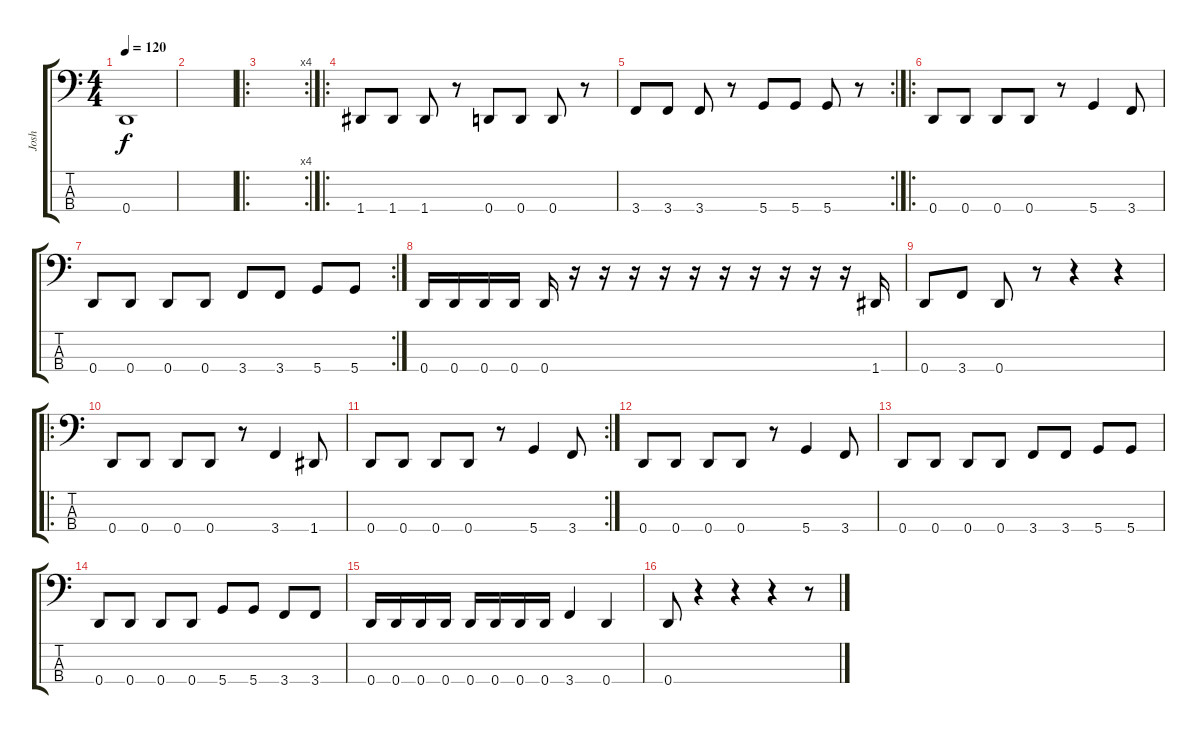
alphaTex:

\track ("Josh" "Josh") {instrument electricbassfinger}
\staff {score tabs}
\tuning (G2 D2 A1 D1) {hide}
\ts (4 4)
\tempo 120
\clef f4
\ks c
0.4.1{dy f} |
|
\ro
\rc 4
|
\ro
1.4.8 1.4.8 1.4.8 r.8 0.4.8 0.4.8 0.4.8 r.8 |
\rc 2
3.4.8 3.4.8 3.4.8 r.8 5.4.8 5.4.8 5.4.8 r.8 |
\ro
0.4.8 0.4.8 0.4.8 0.4.8 r.8 5.4.4 3.4.8 |
\rc 2
0.4.8 0.4.8 0.4.8 0.4.8 3.4.8 3.4.8 5.4.8 5.4.8 |
0.4.16 0.4.16 0.4.16 0.4.16 0.4.16 r.16 r.16 r.16 r.16 r.16 r.16 r.16 r.16 r.16 r.16 1.4.16 |
0.4.8 3.4.8 0.4.8 r.8 r.4 r.4 |
\ro
0.4.8 0.4.8 0.4.8 0.4.8 r.8 3.4.4 1.4.8 |
\rc 2
0.4.8 0.4.8 0.4.8 0.4.8 r.8 5.4.4 3.4.8 |
0.4.8 0.4.8 0.4.8 0.4.8 r.8 5.4.4 3.4.8 |
0.4.8 0.4.8 0.4.8 0.4.8 3.4.8 3.4.8 5.4.8 5.4.8 |
0.4.8 0.4.8 0.4.8 0.4.8 5.4.8 5.4.8 3.4.8 3.4.8 |
0.4.16 0.4.16 0.4.16 0.4.16 0.4.16 0.4.16 0.4.16 0.4.16 3.4.4 0.4.4 |
0.4.8 r.4 r.4 r.4 r.8
